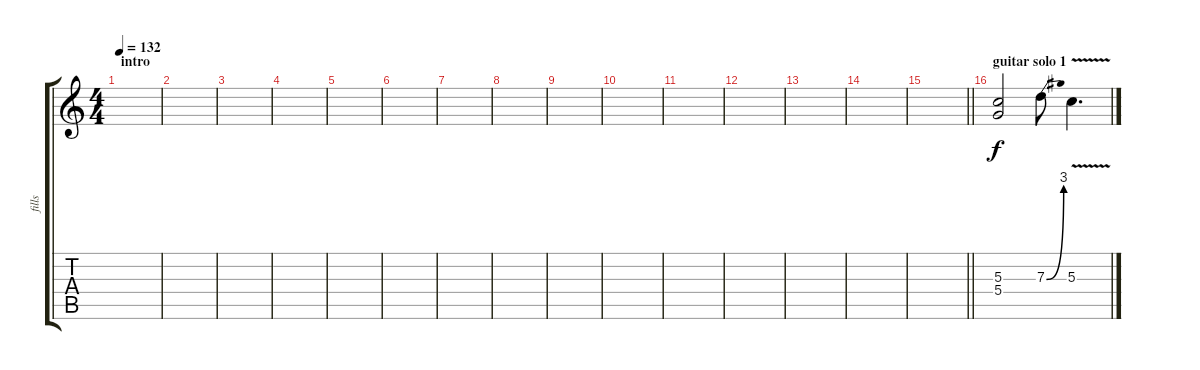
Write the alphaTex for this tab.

\track ("fills" "fills") {instrument distortionguitar}
\staff {score tabs}
\tuning (E4 B3 G3 D3 A2 E2) {hide}
\ts (4 4)
\section ("" "intro")
\tempo 132
\clef g2
\ks c
|
|
|
|
|
|
|
|
|
|
|
|
|
|
\barLineRight lightlight
|
\section ("" "guitar solo 1")
(5.3 5.4).2 7.3{be (bend 0 0 60 12)}.8 5.3{v}.4{d}
